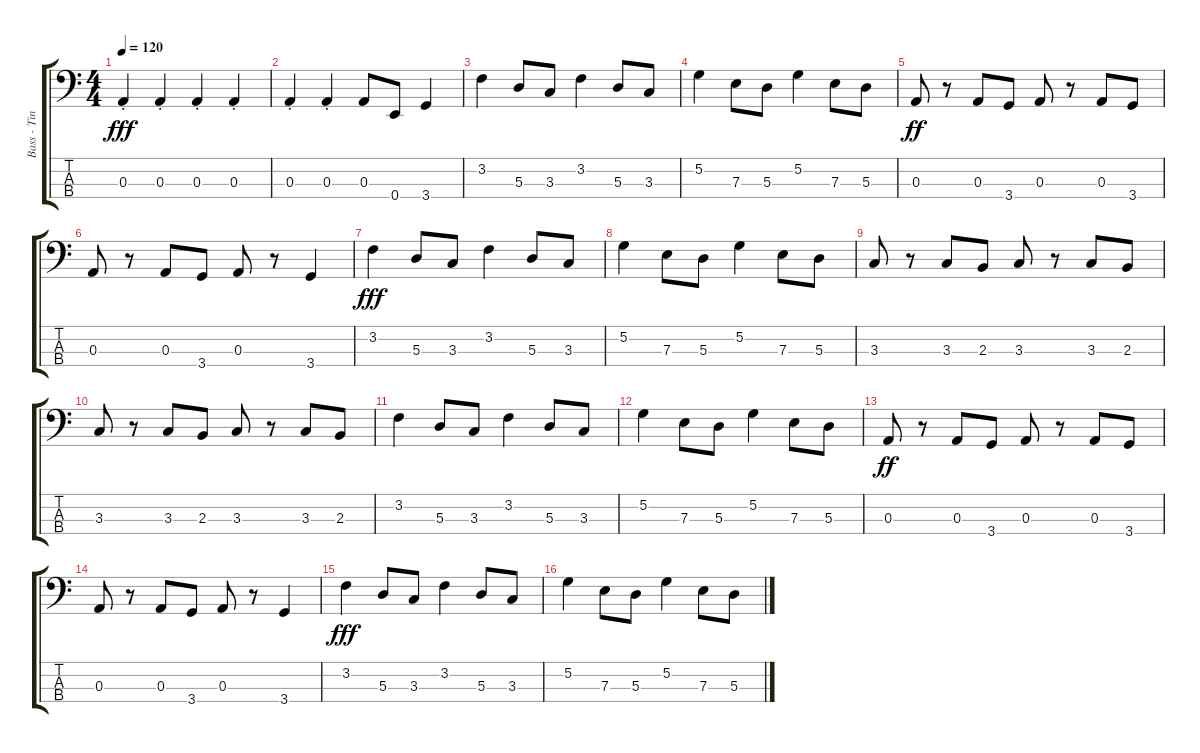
\track ("Bass - Tina Weymouth" "Bass - Tin") {instrument electricbassfinger}
\staff {score tabs}
\tuning (G2 D2 A1 E1) {hide}
\ts (4 4)
\tempo 120
\clef f4
\ks c
0.3{st}.4{dy fff} 0.3{st}.4 0.3{st}.4 0.3{st}.4 |
0.3{st}.4 0.3{st}.4 0.3.8 0.4.8 3.4.4 |
3.2.4 5.3.8 3.3.8 3.2.4 5.3.8 3.3.8 |
5.2.4 7.3.8 5.3.8 5.2.4 7.3.8 5.3.8 |
0.3.8{dy ff} r.8 0.3.8 3.4.8 0.3.8 r.8 0.3.8 3.4.8 |
0.3.8 r.8 0.3.8 3.4.8 0.3.8 r.8 3.4.4 |
3.2.4{dy fff} 5.3.8 3.3.8 3.2.4 5.3.8 3.3.8 |
5.2.4 7.3.8 5.3.8 5.2.4 7.3.8 5.3.8 |
3.3.8 r.8 3.3.8 2.3.8 3.3.8 r.8 3.3.8 2.3.8 |
3.3.8 r.8 3.3.8 2.3.8 3.3.8 r.8 3.3.8 2.3.8 |
3.2.4 5.3.8 3.3.8 3.2.4 5.3.8 3.3.8 |
5.2.4 7.3.8 5.3.8 5.2.4 7.3.8 5.3.8 |
0.3.8{dy ff} r.8 0.3.8 3.4.8 0.3.8 r.8 0.3.8 3.4.8 |
0.3.8 r.8 0.3.8 3.4.8 0.3.8 r.8 3.4.4 |
3.2.4{dy fff} 5.3.8 3.3.8 3.2.4 5.3.8 3.3.8 |
5.2.4 7.3.8 5.3.8 5.2.4 7.3.8 5.3.8
